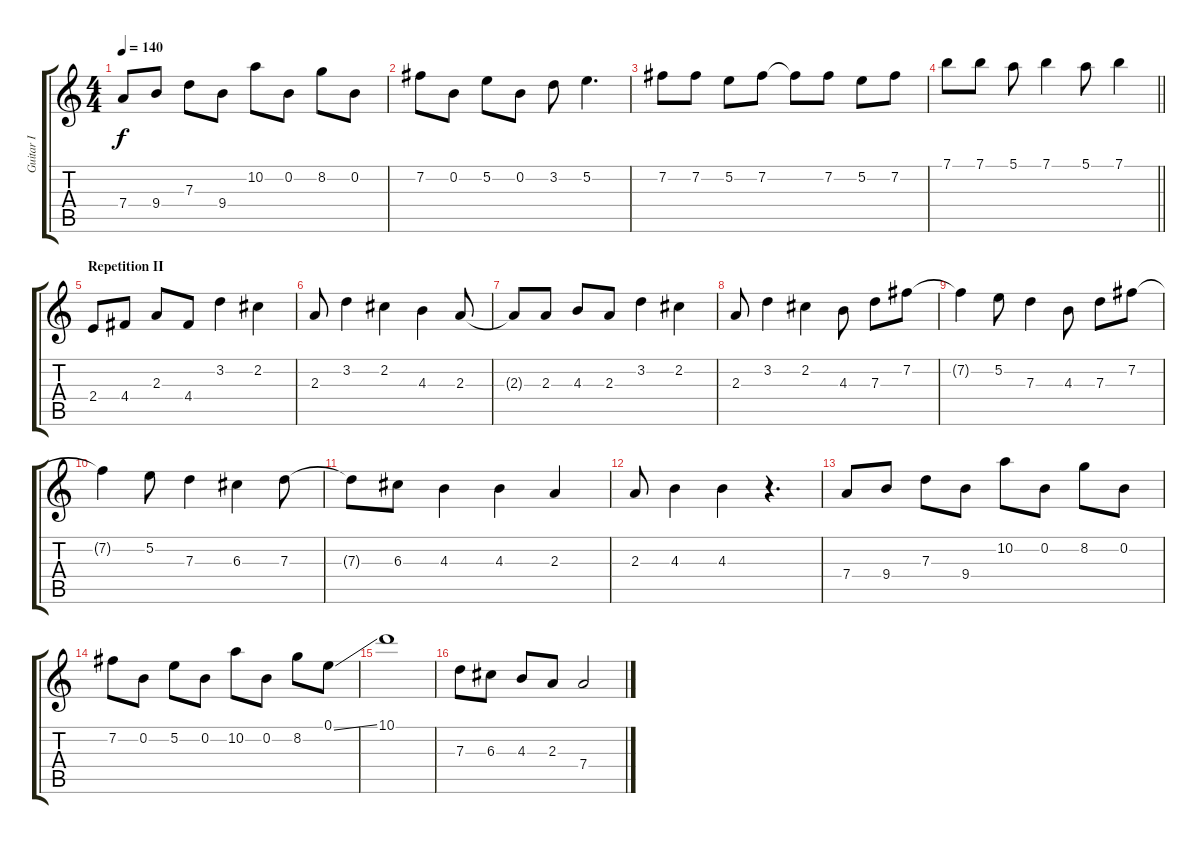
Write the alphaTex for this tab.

\track ("Guitar I" "Guitar I") {instrument distortionguitar}
\staff {score tabs}
\tuning (E4 B3 G3 D3 A2 E2) {hide}
\ts (4 4)
\tempo 140
\clef g2
\ks c
7.4.8{dy f} 9.4.8 7.3.8 9.4.8 10.2.8 0.2.8 8.2.8 0.2.8 |
7.2.8 0.2.8 5.2.8 0.2.8 3.2.8 5.2.4{d} |
7.2.8 7.2.8 5.2.8 7.2.8 7.2{t}.8 7.2.8 5.2.8 7.2.8 |
\barLineRight lightlight
7.1.8 7.1.8 5.1.8 7.1.4 5.1.8 7.1.4 |
\section ("" "Repetition II")
2.4.8 4.4.8 2.3.8 4.4.8 3.2.4 2.2.4 |
2.3.8 3.2.4 2.2.4 4.3.4 2.3.8 |
2.3{t}.8 2.3.8 4.3.8 2.3.8 3.2.4 2.2.4 |
2.3.8 3.2.4 2.2.4 4.3.8 7.3.8 7.2.8 |
7.2{t}.4 5.2.8 7.3.4 4.3.8 7.3.8 7.2.8 |
7.2{t}.4 5.2.8 7.3.4 6.3.4 7.3.8 |
7.3{t}.8 6.3.8 4.3.4 4.3.4 2.3.4 |
2.3.8 4.3.4 4.3.4 r.4{d} |
7.4.8 9.4.8 7.3.8 9.4.8 10.2.8 0.2.8 8.2.8 0.2.8 |
7.2.8 0.2.8 5.2.8 0.2.8 10.2.8 0.2.8 8.2.8 0.1{ss}.8 |
10.1.1 |
7.3.8 6.3.8 4.3.8 2.3.8 7.4.2
